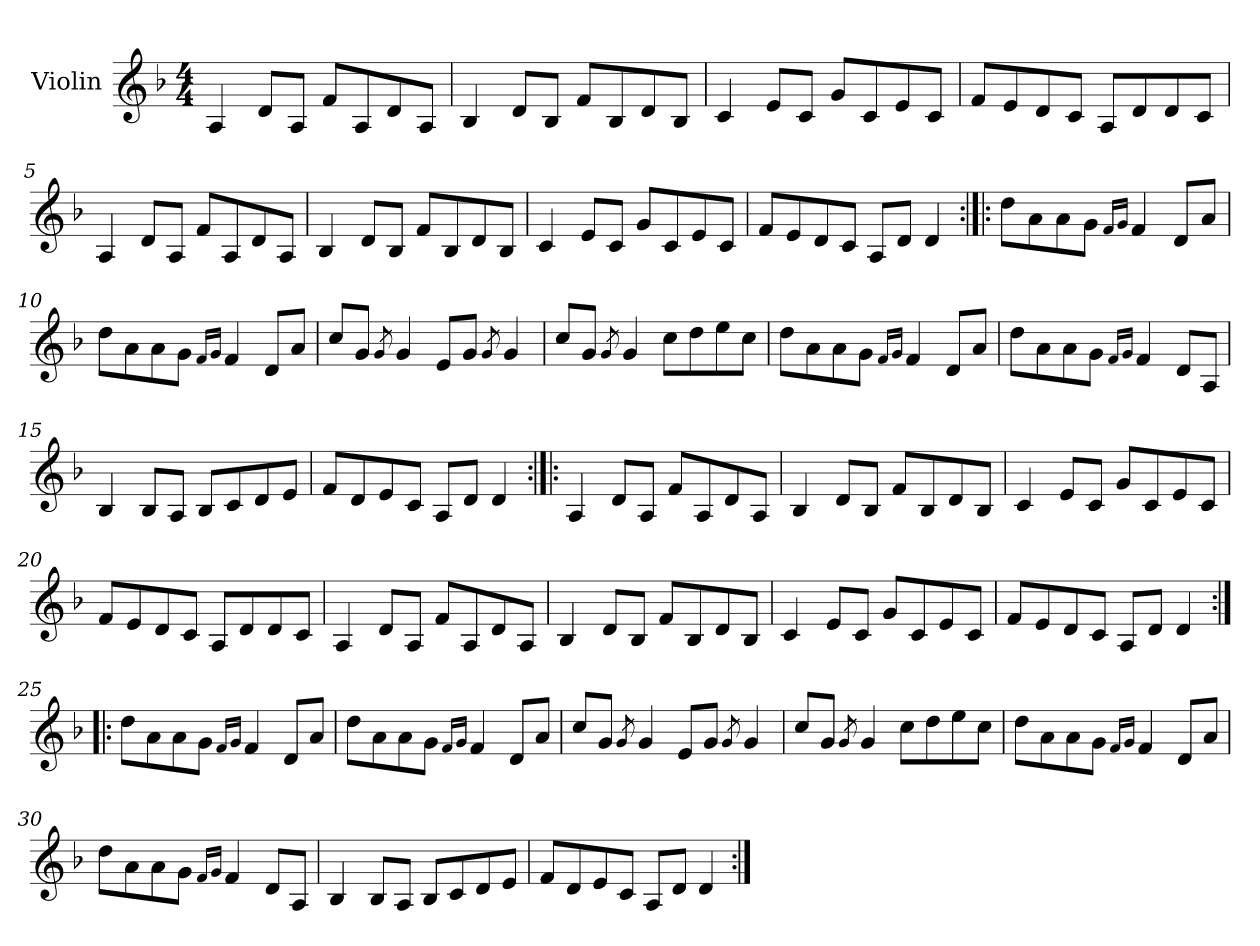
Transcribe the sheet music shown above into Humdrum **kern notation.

**kern
*part1
*staff1
*I"Violin
*I'Vln.
*clefG2
*k[b-]
*M4/4
*MM200
=1
4A/
8d/L
8A/J
8f/L
8A/
8d/
8A/J
=2
4B-/
8d/L
8B-/J
8f/L
8B-/
8d/
8B-/J
=3
4c/
8e/L
8c/J
8g/L
8c/
8e/
8c/J
=4
8f/L
8e/
8d/
8c/J
8A/L
8d/
8d/
8c/J
=5
4A/
8d/L
8A/J
8f/L
8A/
8d/
8A/J
=6
4B-/
8d/L
8B-/J
8f/L
8B-/
8d/
8B-/J
!!LO:LB:g=z
=7
4c/
8e/L
8c/J
8g/L
8c/
8e/
8c/J
=8
8f/L
8e/
8d/
8c/J
8A/L
8d/J
4d/
=9:|!|:
8dd\L
8a\
8a\
8g\J
16qf/LL
16qg/JJ
4f/
8d/L
8a/J
=10
8dd\L
8a\
8a\
8g\J
16qf/LL
16qg/JJ
4f/
8d/L
8a/J
=11
8cc/L
8g/J
8qg/
4g/
8e/L
8g/J
8qg/
4g/
!!LO:LB:g=z
=12
8cc/L
8g/J
8qg/
4g/
8cc\L
8dd\
8ee\
8cc\J
=13
8dd\L
8a\
8a\
8g\J
16qf/LL
16qg/JJ
4f/
8d/L
8a/J
=14
8dd\L
8a\
8a\
8g\J
16qf/LL
16qg/JJ
4f/
8d/L
8A/J
=15
4B-/
8B-/L
8A/J
8B-/L
8c/
8d/
8e/J
=16
8f/L
8d/
8e/
8c/J
8A/L
8d/J
4d/
!!LO:LB:g=z
=17:|!|:
4A/
8d/L
8A/J
8f/L
8A/
8d/
8A/J
=18
4B-/
8d/L
8B-/J
8f/L
8B-/
8d/
8B-/J
=19
4c/
8e/L
8c/J
8g/L
8c/
8e/
8c/J
=20
8f/L
8e/
8d/
8c/J
8A/L
8d/
8d/
8c/J
=21
4A/
8d/L
8A/J
8f/L
8A/
8d/
8A/J
!!LO:LB:g=z
=22
4B-/
8d/L
8B-/J
8f/L
8B-/
8d/
8B-/J
=23
4c/
8e/L
8c/J
8g/L
8c/
8e/
8c/J
=24
8f/L
8e/
8d/
8c/J
8A/L
8d/J
4d/
=25:|!|:
8dd\L
8a\
8a\
8g\J
16qf/LL
16qg/JJ
4f/
8d/L
8a/J
=26
8dd\L
8a\
8a\
8g\J
16qf/LL
16qg/JJ
4f/
8d/L
8a/J
!!LO:LB:g=z
=27
8cc/L
8g/J
8qg/
4g/
8e/L
8g/J
8qg/
4g/
=28
8cc/L
8g/J
8qg/
4g/
8cc\L
8dd\
8ee\
8cc\J
=29
8dd\L
8a\
8a\
8g\J
16qf/LL
16qg/JJ
4f/
8d/L
8a/J
=30
8dd\L
8a\
8a\
8g\J
16qf/LL
16qg/JJ
4f/
8d/L
8A/J
=31
4B-/
8B-/L
8A/J
8B-/L
8c/
8d/
8e/J
!!LO:LB:g=z
=32
8f/L
8d/
8e/
8c/J
8A/L
8d/J
4d/
=:|!
*-
